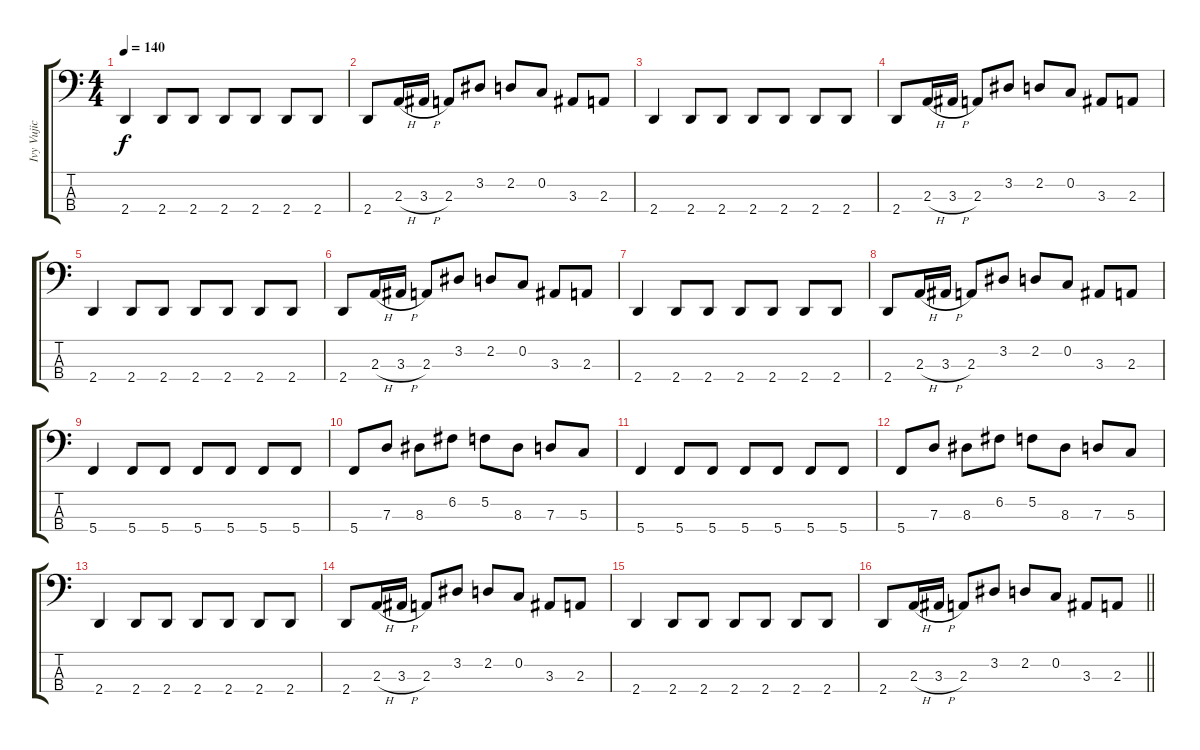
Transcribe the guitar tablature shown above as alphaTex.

\track ("Ivy Vujic" "Ivy Vujic") {instrument electricbassfinger}
\staff {score tabs}
\tuning (F2 C2 G1 C1) {hide}
\ts (4 4)
\tempo 140
\clef f4
\ks c
2.4.4{dy f} 2.4.8 2.4.8 2.4.8 2.4.8 2.4.8 2.4.8 |
2.4.8 2.3{h}.16 3.3{h}.16 2.3.8 3.2.8 2.2.8 0.2.8 3.3.8 2.3.8 |
2.4.4 2.4.8 2.4.8 2.4.8 2.4.8 2.4.8 2.4.8 |
2.4.8 2.3{h}.16 3.3{h}.16 2.3.8 3.2.8 2.2.8 0.2.8 3.3.8 2.3.8 |
2.4.4 2.4.8 2.4.8 2.4.8 2.4.8 2.4.8 2.4.8 |
2.4.8 2.3{h}.16 3.3{h}.16 2.3.8 3.2.8 2.2.8 0.2.8 3.3.8 2.3.8 |
2.4.4 2.4.8 2.4.8 2.4.8 2.4.8 2.4.8 2.4.8 |
2.4.8 2.3{h}.16 3.3{h}.16 2.3.8 3.2.8 2.2.8 0.2.8 3.3.8 2.3.8 |
5.4.4 5.4.8 5.4.8 5.4.8 5.4.8 5.4.8 5.4.8 |
5.4.8 7.3.8 8.3.8 6.2.8 5.2.8 8.3.8 7.3.8 5.3.8 |
5.4.4 5.4.8 5.4.8 5.4.8 5.4.8 5.4.8 5.4.8 |
5.4.8 7.3.8 8.3.8 6.2.8 5.2.8 8.3.8 7.3.8 5.3.8 |
2.4.4 2.4.8 2.4.8 2.4.8 2.4.8 2.4.8 2.4.8 |
2.4.8 2.3{h}.16 3.3{h}.16 2.3.8 3.2.8 2.2.8 0.2.8 3.3.8 2.3.8 |
2.4.4 2.4.8 2.4.8 2.4.8 2.4.8 2.4.8 2.4.8 |
\barLineRight lightlight
2.4.8 2.3{h}.16 3.3{h}.16 2.3.8 3.2.8 2.2.8 0.2.8 3.3.8 2.3.8
